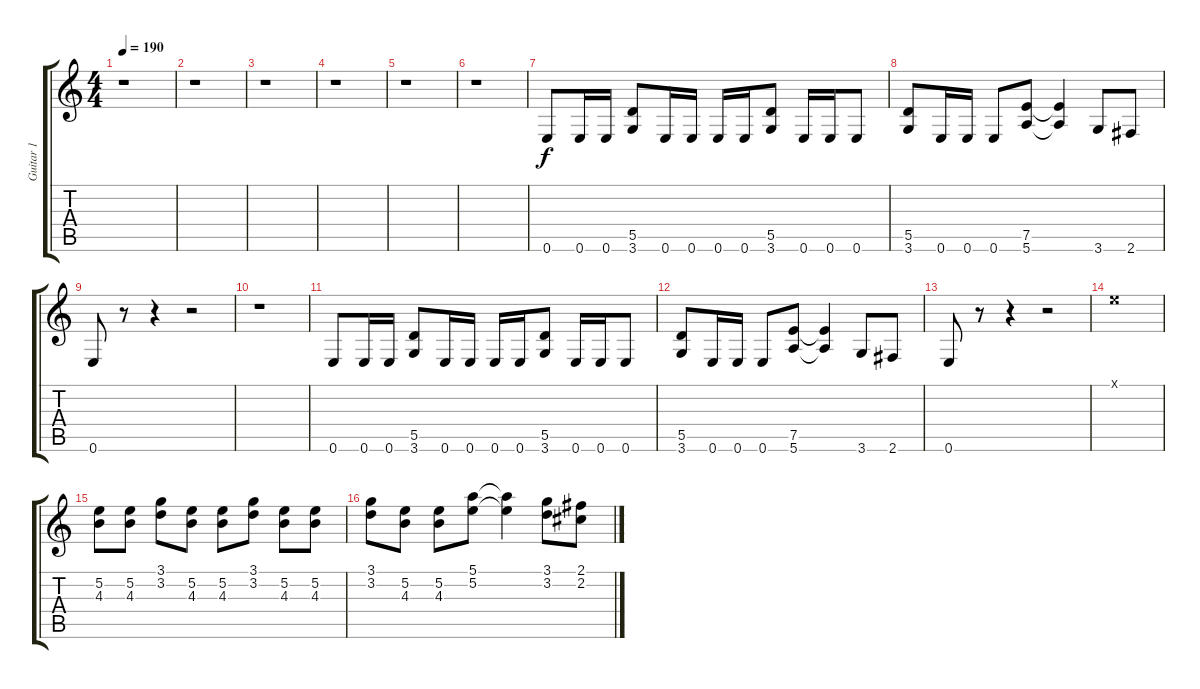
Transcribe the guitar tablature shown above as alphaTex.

\track ("Guitar 1" "Guitar 1") {instrument distortionguitar}
\staff {score tabs}
\tuning (E4 B3 G3 D3 A2 E2) {hide}
\ts (4 4)
\tempo 190
\clef g2
\ks c
r.1{dy f} |
r.1 |
r.1 |
r.1 |
r.1 |
r.1 |
0.6.8 0.6.16 0.6.16 (5.5 3.6).8 0.6.16 0.6.16 0.6.16 0.6.16 (5.5 3.6).8 0.6.16 0.6.16 0.6.8 |
(5.5 3.6).8 0.6.16 0.6.16 0.6.8 (7.5 5.6).8 (7.5{t} 5.6{t}).4 3.6.8 2.6.8 |
0.6.8 r.8 r.4 r.2 |
r.1 |
0.6.8 0.6.16 0.6.16 (5.5 3.6).8 0.6.16 0.6.16 0.6.16 0.6.16 (5.5 3.6).8 0.6.16 0.6.16 0.6.8 |
(5.5 3.6).8 0.6.16 0.6.16 0.6.8 (7.5 5.6).8 (7.5{t} 5.6{t}).4 3.6.8 2.6.8 |
0.6.8 r.8 r.4 r.2 |
0.1{x}.1 |
(5.2 4.3).8 (5.2 4.3).8 (3.1 3.2).8 (5.2 4.3).8 (5.2 4.3).8 (3.1 3.2).8 (5.2 4.3).8 (5.2 4.3).8 |
(3.1 3.2).8 (5.2 4.3).8 (5.2 4.3).8 (5.1 5.2).8 (5.1{t} 5.2{t}).4 (3.1 3.2).8 (2.1 2.2).8
